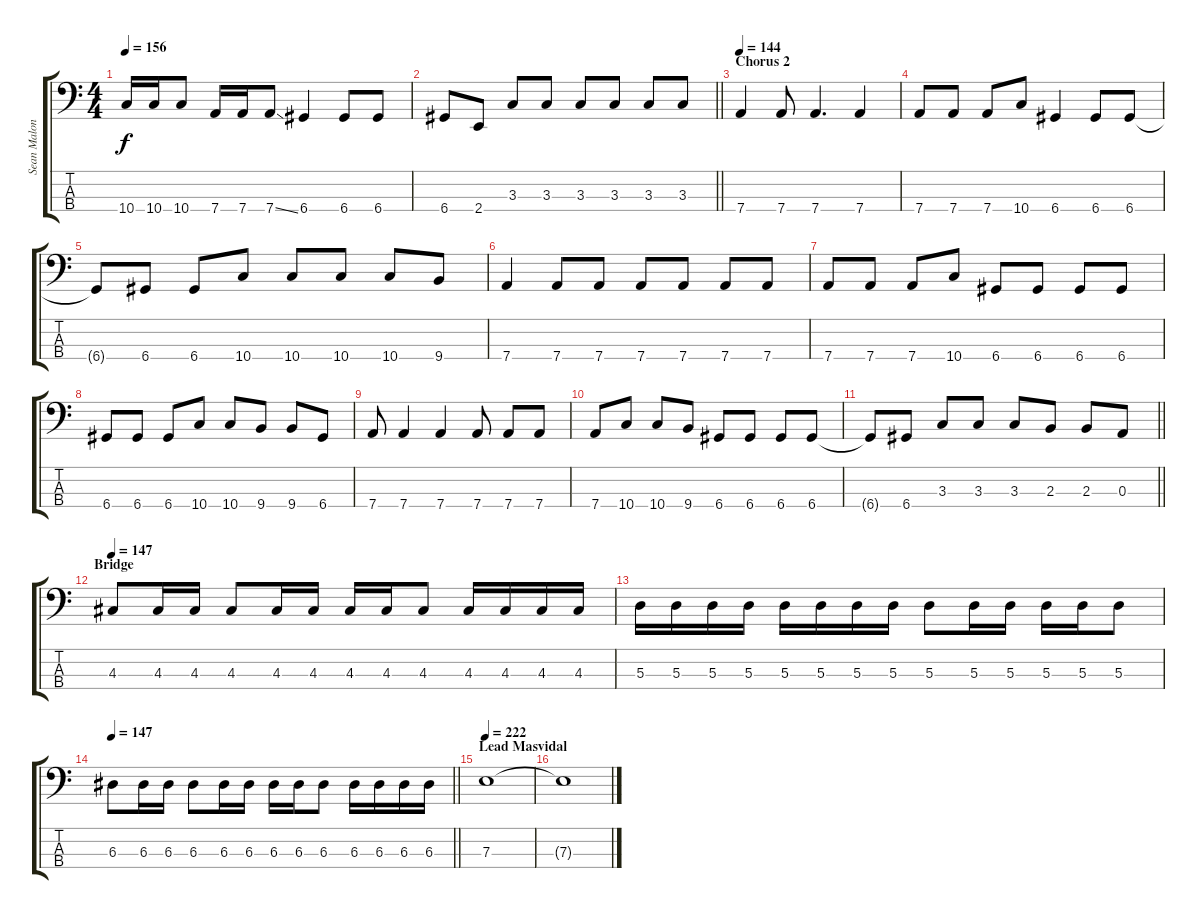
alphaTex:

\track ("Sean Malone" "Sean Malon") {instrument fretlessbass}
\staff {score tabs}
\tuning (G2 D2 A1 D1) {hide}
\ts (4 4)
\tempo 156
\clef f4
\ks c
10.4.16{dy f} 10.4.16 10.4.8 7.4.16 7.4.16 7.4{ss}.8 6.4.4 6.4.8 6.4.8 |
\barLineRight lightlight
6.4.8 2.4.8 3.3.8 3.3.8 3.3.8 3.3.8 3.3.8 3.3.8 |
\section ("" "Chorus 2")
\tempo 144
7.4.4 7.4.8 7.4.4{d} 7.4.4 |
7.4.8 7.4.8 7.4.8 10.4.8 6.4.4 6.4.8 6.4.8 |
6.4{t}.8 6.4.8 6.4.8 10.4.8 10.4.8 10.4.8 10.4.8 9.4.8 |
7.4.4 7.4.8 7.4.8 7.4.8 7.4.8 7.4.8 7.4.8 |
7.4.8 7.4.8 7.4.8 10.4.8 6.4.8 6.4.8 6.4.8 6.4.8 |
6.4.8 6.4.8 6.4.8 10.4.8 10.4.8 9.4.8 9.4.8 6.4.8 |
7.4.8 7.4.4 7.4.4 7.4.8 7.4.8 7.4.8 |
7.4.8 10.4.8 10.4.8 9.4.8 6.4.8 6.4.8 6.4.8 6.4.8 |
\barLineRight lightlight
6.4{t}.8 6.4.8 3.3.8 3.3.8 3.3.8 2.3.8 2.3.8 0.3.8 |
\section ("" "Bridge")
\tempo 147
4.3.8 4.3.16 4.3.16 4.3.8 4.3.16 4.3.16 4.3.16 4.3.16 4.3.8 4.3.16 4.3.16 4.3.16 4.3.16 |
5.3.16 5.3.16 5.3.16 5.3.16 5.3.16 5.3.16 5.3.16 5.3.16 5.3.8 5.3.16 5.3.16 5.3.16 5.3.16 5.3.8 |
\tempo 147
\barLineRight lightlight
6.3.8 6.3.16 6.3.16 6.3.8 6.3.16 6.3.16 6.3.16 6.3.16 6.3.8 6.3.16 6.3.16 6.3.16 6.3.16 |
\section ("" "Lead Masvidal")
\tempo 222
7.3.1 |
7.3{t}.1
